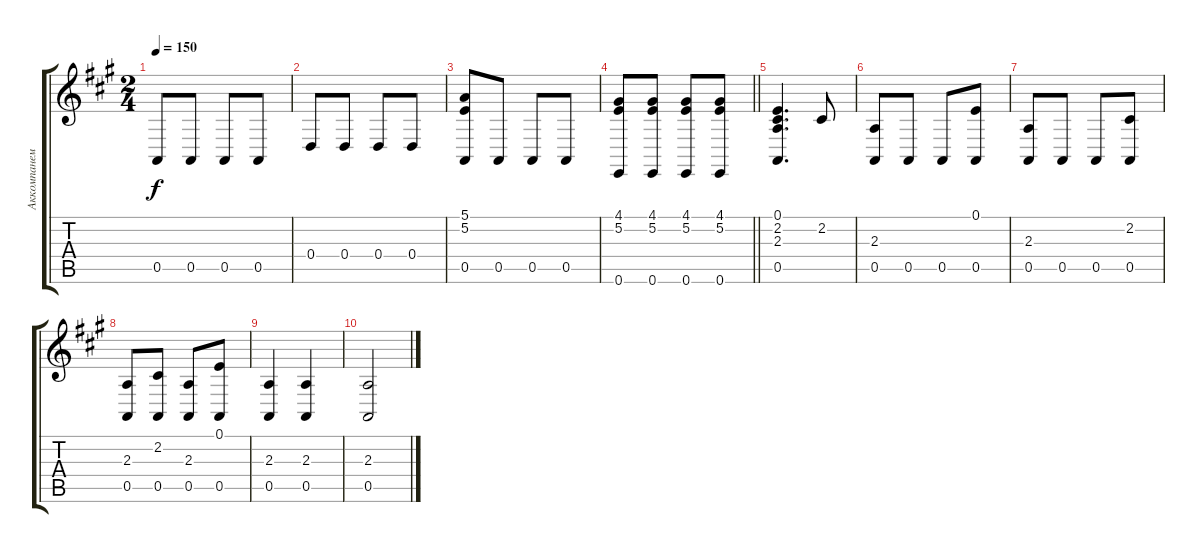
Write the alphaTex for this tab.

\track ("Аккомпанемент" "Аккомпанем") {instrument churchorgan}
\staff {score tabs}
\tuning (E4 B3 G3 D3 A2 E2) {hide}
\ts (2 4)
\tempo 150
\clef g2
\ks a
0.5.8{dy f} 0.5.8 0.5.8 0.5.8 |
0.4.8 0.4.8 0.4.8 0.4.8 |
(5.1 5.2 0.5).8 0.5.8 0.5.8 0.5.8 |
\barLineRight lightlight
(4.1 5.2 0.6).8 (4.1 5.2 0.6).8 (4.1 5.2 0.6).8 (4.1 5.2 0.6).8 |
(0.1 2.2 2.3 0.5).4{d} 2.2.8 |
(2.3 0.5).8 0.5.8 0.5.8 (0.1 0.5).8 |
(2.3 0.5).8 0.5.8 0.5.8 (2.2 0.5).8 |
(2.3 0.5).8 (2.2 0.5).8 (2.3 0.5).8 (0.1 0.5).8 |
(2.3 0.5).4 (2.3 0.5).4 |
(2.3 0.5).2
